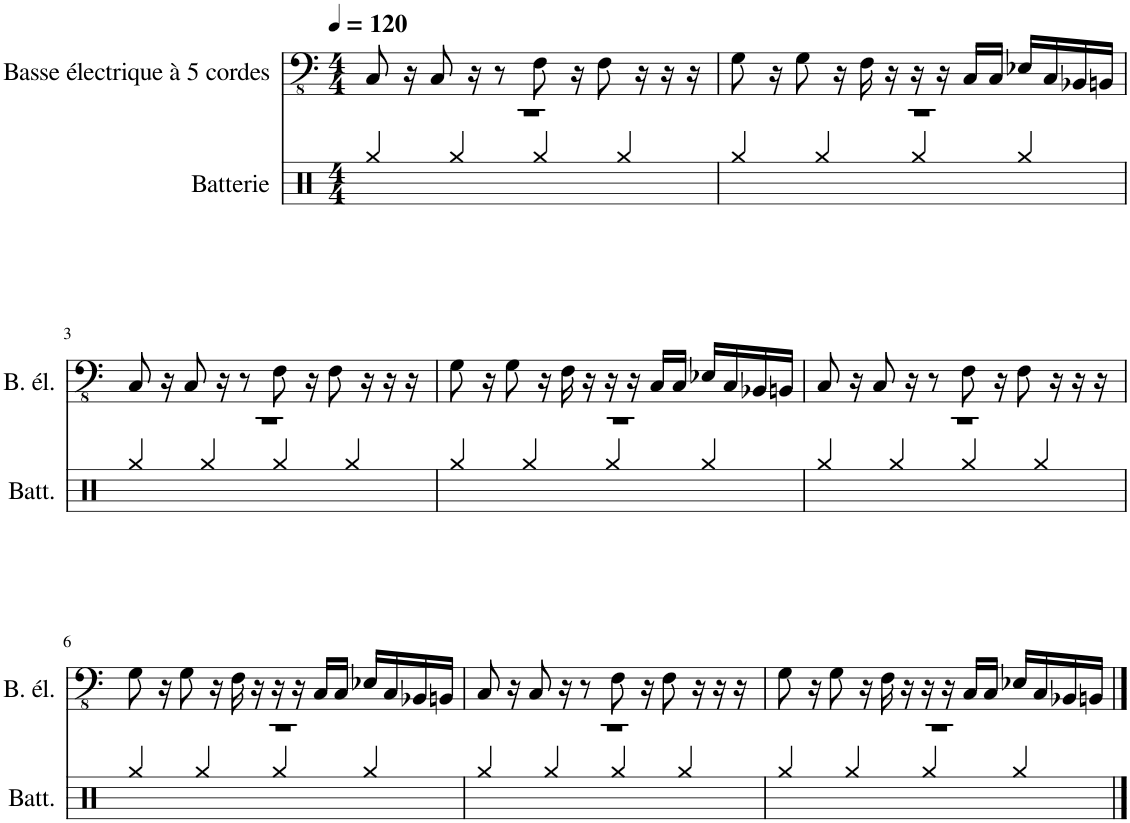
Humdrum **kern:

**kern	**kern
*part2	*part1
*staff2	*staff1
*I"Batterie	*I"Basse électrique à 5 cordes
*I'Batt.	*I'B. él.
*clefX	*clefFv4
*k[]	*k[]
*M4/4	*M4/4
*MM120	*MM120
=1	=1
*^	*
1r	4Rgg/	8CC/
.	.	16r
.	.	8CC/
.	4Rgg/	.
.	.	16r
.	.	8r
.	4Rgg/	8FF\
.	.	16r
.	.	8FF\
.	4Rgg/	.
.	.	16r
.	.	16r
.	.	16r
=2	=2	=2
1r	4Rgg/	8GG\
.	.	16r
.	.	8GG\
.	4Rgg/	.
.	.	16r
.	.	16FF\
.	.	16r
.	4Rgg/	16r
.	.	16r
.	.	16CC/LL
.	.	16CC/JJ
.	4Rgg/	16EE-X/LL
.	.	16CC/
.	.	16BBB-X/
.	.	16BBBn/JJ
!!LO:LB:g=z
=3	=3	=3
1r	4Rgg/	8CC/
.	.	16r
.	.	8CC/
.	4Rgg/	.
.	.	16r
.	.	8r
.	4Rgg/	8FF\
.	.	16r
.	.	8FF\
.	4Rgg/	.
.	.	16r
.	.	16r
.	.	16r
=4	=4	=4
1r	4Rgg/	8GG\
.	.	16r
.	.	8GG\
.	4Rgg/	.
.	.	16r
.	.	16FF\
.	.	16r
.	4Rgg/	16r
.	.	16r
.	.	16CC/LL
.	.	16CC/JJ
.	4Rgg/	16EE-X/LL
.	.	16CC/
.	.	16BBB-X/
.	.	16BBBn/JJ
=5	=5	=5
1r	4Rgg/	8CC/
.	.	16r
.	.	8CC/
.	4Rgg/	.
.	.	16r
.	.	8r
.	4Rgg/	8FF\
.	.	16r
.	.	8FF\
.	4Rgg/	.
.	.	16r
.	.	16r
.	.	16r
!!LO:LB:g=z
=6	=6	=6
1r	4Rgg/	8GG\
.	.	16r
.	.	8GG\
.	4Rgg/	.
.	.	16r
.	.	16FF\
.	.	16r
.	4Rgg/	16r
.	.	16r
.	.	16CC/LL
.	.	16CC/JJ
.	4Rgg/	16EE-X/LL
.	.	16CC/
.	.	16BBB-X/
.	.	16BBBn/JJ
=7	=7	=7
1r	4Rgg/	8CC/
.	.	16r
.	.	8CC/
.	4Rgg/	.
.	.	16r
.	.	8r
.	4Rgg/	8FF\
.	.	16r
.	.	8FF\
.	4Rgg/	.
.	.	16r
.	.	16r
.	.	16r
=8	=8	=8
1r	4Rgg/	8GG\
.	.	16r
.	.	8GG\
.	4Rgg/	.
.	.	16r
.	.	16FF\
.	.	16r
.	4Rgg/	16r
.	.	16r
.	.	16CC/LL
.	.	16CC/JJ
.	4Rgg/	16EE-X/LL
.	.	16CC/
.	.	16BBB-X/
.	.	16BBBn/JJ
*v	*v	*
==	==
*-	*-
